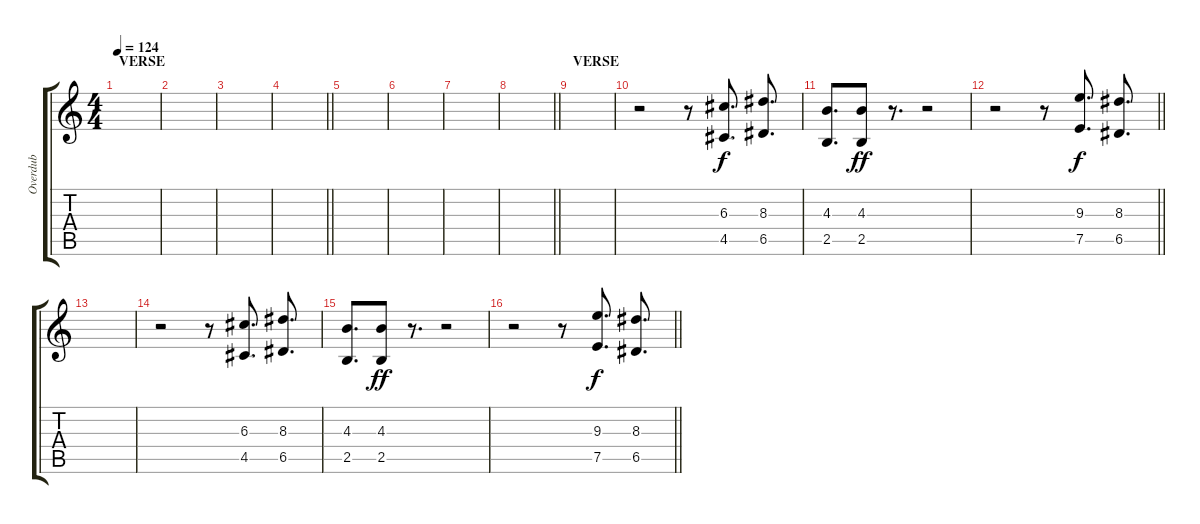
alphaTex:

\track ("Overdub" "Overdub") {instrument distortionguitar}
\staff {score tabs}
\tuning (E4 B3 G3 D3 A2 E2) {hide}
\ts (4 4)
\section ("" "VERSE")
\tempo 124
\clef g2
\ks c
|
|
|
\barLineRight lightlight
|
\section ("" "")
|
|
|
\barLineRight lightlight
|
\section ("" "VERSE")
|
r.2 r.8 (6.3 4.5).8{d} (8.3 6.5).8{d} |
(4.3 2.5).8{d} (4.3 2.5).8{dy ff} r.8{d} r.2 |
\barLineRight lightlight
r.2 r.8 (9.3 7.5).8{d dy f} (8.3 6.5).8{d} |
\section ("" "")
|
r.2 r.8 (6.3 4.5).8{d} (8.3 6.5).8{d} |
(4.3 2.5).8{d} (4.3 2.5).8{dy ff} r.8{d} r.2 |
\barLineRight lightlight
r.2 r.8 (9.3 7.5).8{d dy f} (8.3 6.5).8{d}
